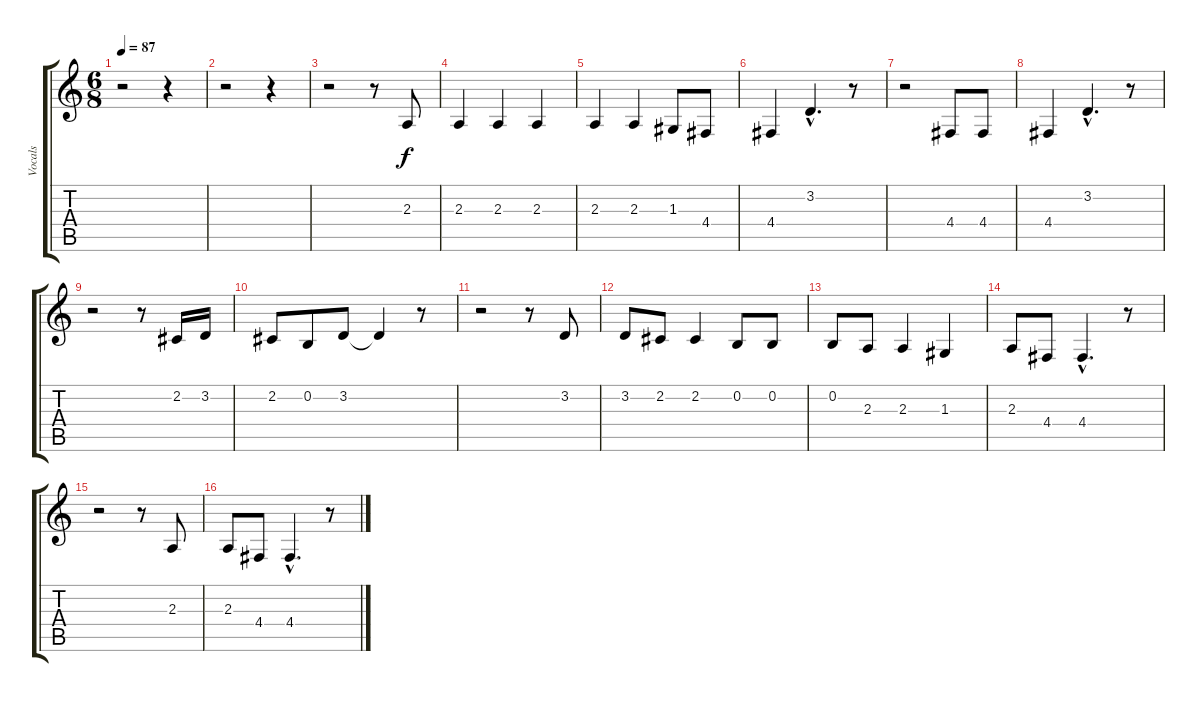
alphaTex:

\track ("Vocals" "Vocals") {instrument drawbarorgan}
\staff {score tabs}
\tuning (E4 B3 G3 D3 A2 E2) {hide}
\ts (6 8)
\tempo 87
\clef g2
\ks c
r.2{dy f} r.4 |
r.2 r.4 |
r.2 r.8 2.3.8 |
2.3.4 2.3.4 2.3.4 |
2.3.4 2.3.4 1.3.8 4.4.8 |
4.4.4 3.2{hac}.4{d} r.8 |
r.2 4.4.8 4.4.8 |
4.4.4 3.2{hac}.4{d} r.8 |
r.2 r.8 2.2.16 3.2.16 |
2.2.8 0.2.8 3.2.8 3.2{t}.4 r.8 |
r.2 r.8 3.2.8 |
3.2.8 2.2.8 2.2.4 0.2.8 0.2.8 |
0.2.8 2.3.8 2.3.4 1.3.4 |
2.3.8 4.4.8 4.4{hac}.4{d} r.8 |
r.2 r.8 2.3.8 |
2.3.8 4.4.8 4.4{hac}.4{d} r.8
